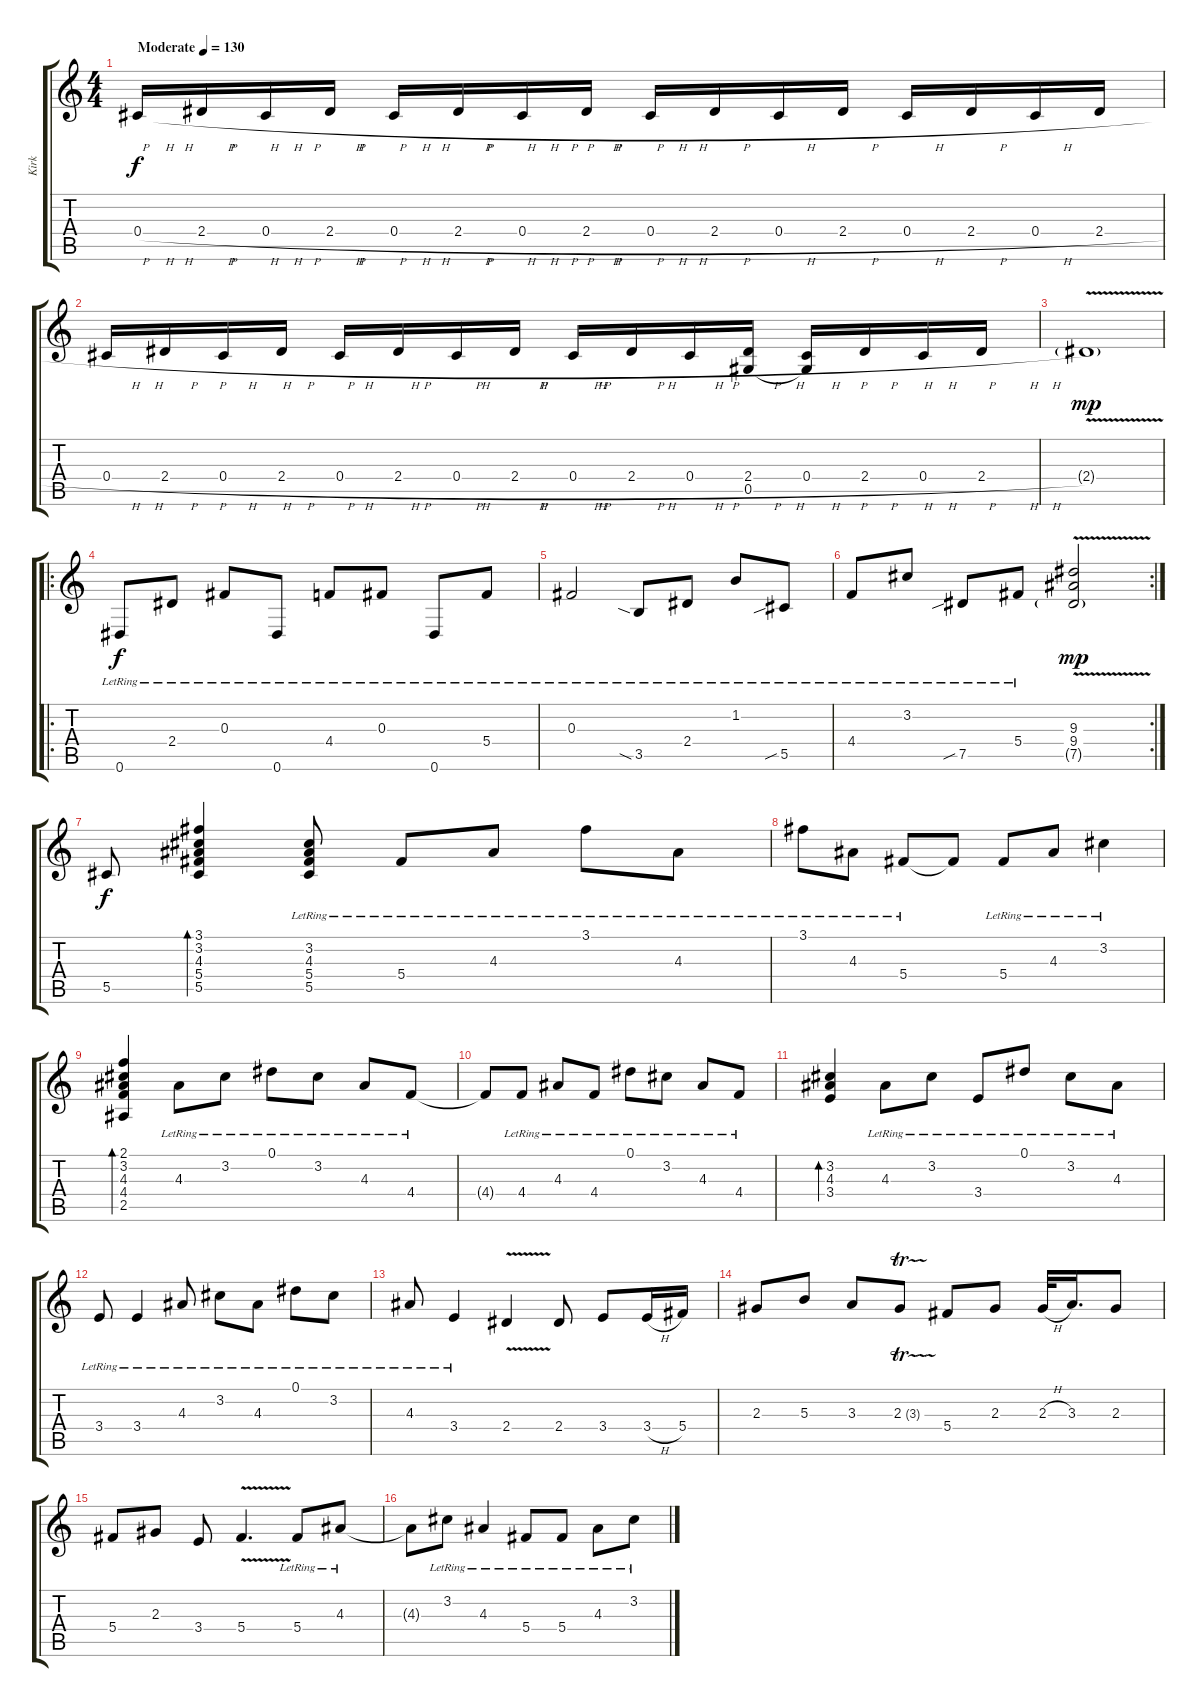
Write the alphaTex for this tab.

\track ("Kirk" "Kirk") {instrument acousticguitarnylon}
\staff {score tabs}
\tuning (Eb4 Bb3 Gb3 Db3 Ab2 Eb2) {hide}
\ts (4 4)
\tempo (130 "Moderate")
\clef g2
\ks c
0.4{h}.16{dy f instrument acousticguitarnylon} 2.4{h}.16 0.4{h}.16 2.4{h}.16 0.4{h}.16 2.4{h}.16 0.4{h}.16 2.4{h}.16 0.4{h}.16 2.4{h}.16 0.4{h}.16 2.4{h}.16 0.4{h}.16 2.4{h}.16 0.4{h}.16 2.4{h}.16 |
0.4{h}.16 2.4{h}.16 0.4{h}.16 2.4{h}.16 0.4{h}.16 2.4{h}.16 0.4{h}.16 2.4{h}.16 0.4{h}.16 2.4{h}.16 0.4{h}.16 (2.4{h} 0.5).16 (0.4{h} 0.5{t}).16 2.4{h}.16 0.4{h}.16 2.4{h}.16 |
2.4{v g}.1{dy mp} |
\ro
0.6{lr}.8{dy f} 2.4{lr}.8 0.3{lr}.8 0.6{lr}.8 4.4{lr}.8 0.3{lr}.8 0.6{lr}.8 5.4{lr}.8 |
0.3{lr}.2 3.5{sia lr}.8 2.4{lr}.8 1.2{lr}.8 5.5{sib lr}.8 |
\rc 2
4.4{lr}.8 3.2{lr}.8 7.5{sib lr}.8 5.4{lr}.8 (9.3{v} 9.4 7.5{g}).2{dy mp} |
5.5.8{dy f} (3.1 3.2 4.3 5.4 5.5).4{bd 60} (3.2{lr} 4.3{lr} 5.4{lr} 5.5{lr}).8 5.4{lr}.8 4.3{lr}.8 3.1{lr}.8 4.3{lr}.8 |
3.1{lr}.8 4.3{lr}.8 5.4{lr}.8 5.4{t}.8 5.4{lr}.8 4.3{lr}.8 3.2{lr}.4 |
(2.1 3.2 4.3 4.4 2.5).4{bd 60} 4.3{lr}.8 3.2{lr}.8 0.1{lr}.8 3.2{lr}.8 4.3{lr}.8 4.4{lr}.8 |
4.4{t}.8 4.4{lr}.8 4.3{lr}.8 4.4{lr}.8 0.1{lr}.8 3.2{lr}.8 4.3{lr}.8 4.4{lr}.8 |
(3.2 4.3 3.4).4{bd 60} 4.3{lr}.8 3.2{lr}.8 3.4{lr}.8 0.1{lr}.8 3.2{lr}.8 4.3{lr}.8 |
3.4{lr}.8 3.4{lr}.4 4.3{lr}.8 3.2{lr}.8 4.3{lr}.8 0.1{lr}.8 3.2{lr}.8 |
4.3{lr}.8 3.4{lr}.4 2.4{v}.4 2.4.8 3.4.8 3.4{h}.16 5.4.16 |
2.3.8 5.3.8 3.3.8 2.3{tr (3 16)}.8 5.4.8 2.3.8 2.3{h}.32 3.3.16{d} 2.3.8 |
5.4.8 2.3.8 3.4.8 5.4{v}.4{d} 5.4{lr}.8 4.3{lr}.8 |
4.3{t}.8 3.2{lr}.8 4.3{lr}.4 5.4{lr}.8 5.4{lr}.8 4.3{lr}.8 3.2{lr}.8
